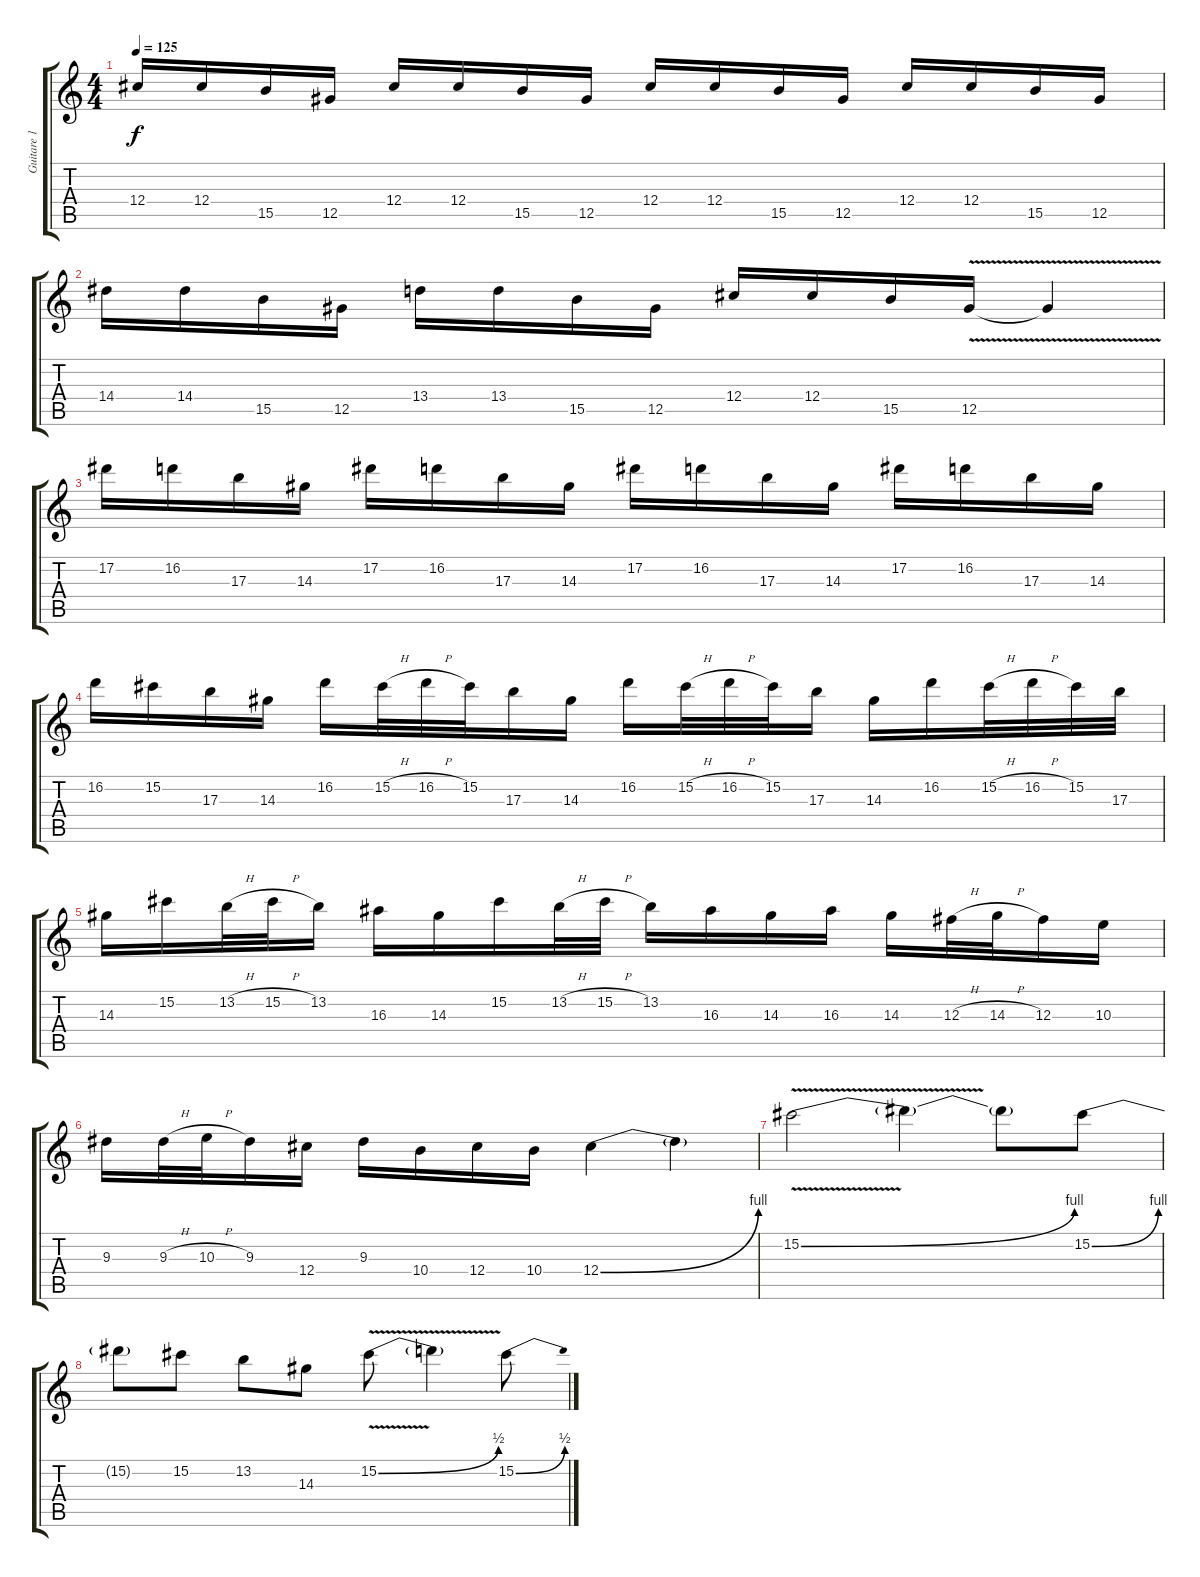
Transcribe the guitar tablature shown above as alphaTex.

\track ("Guitare 1" "Guitare 1") {instrument distortionguitar}
\staff {score tabs}
\tuning (Eb4 Bb3 Gb3 Db3 Ab2 Eb2) {hide}
\ts (4 4)
\tempo 125
\clef g2
\ks c
12.4.16{dy f} 12.4.16 15.5.16 12.5.16 12.4.16 12.4.16 15.5.16 12.5.16 12.4.16 12.4.16 15.5.16 12.5.16 12.4.16 12.4.16 15.5.16 12.5.16 |
14.4.16 14.4.16 15.5.16 12.5.16 13.4.16 13.4.16 15.5.16 12.5.16 12.4.16 12.4.16 15.5.16 12.5{v}.16 12.5{t}.4 |
17.2.16 16.2.16 17.3.16 14.3.16 17.2.16 16.2.16 17.3.16 14.3.16 17.2.16 16.2.16 17.3.16 14.3.16 17.2.16 16.2.16 17.3.16 14.3.16 |
16.2.16 15.2.16 17.3.16 14.3.16 16.2.16 15.2{h}.32 16.2{h}.32 15.2.32 17.3.16 14.3.16 16.2.16 15.2{h}.32 16.2{h}.32 15.2.32 17.3.16 14.3.16 16.2.16 15.2{h}.32 16.2{h}.32 15.2.32 17.3.32 |
14.3.16 15.2.16 13.2{h}.32 15.2{h}.32 13.2.16 16.3.16 14.3.16 15.2.16 13.2{h}.32 15.2{h}.32 13.2.16 16.3.16 14.3.16 16.3.16 14.3.16 12.3{h}.32 14.3{h}.32 12.3.16 10.3.16 |
9.3.16 9.3{h}.32 10.3{h}.32 9.3.16 12.4.16 9.3.16 10.4.16 12.4.16 10.4.16 12.4{be (bend 0 0 60 4)}.4 12.4{t}.4 |
15.2{be (bend 0 0 60 4) v}.2 15.2{t}.4 15.2{t}.8 15.2{be (bend 0 0 60 4)}.8 |
15.2{t}.8 15.2.8 13.2.8 14.3.8 15.2{be (bend 0 0 60 2) v}.8 15.2{t}.4 15.2{be (bend 0 0 60 2)}.8
